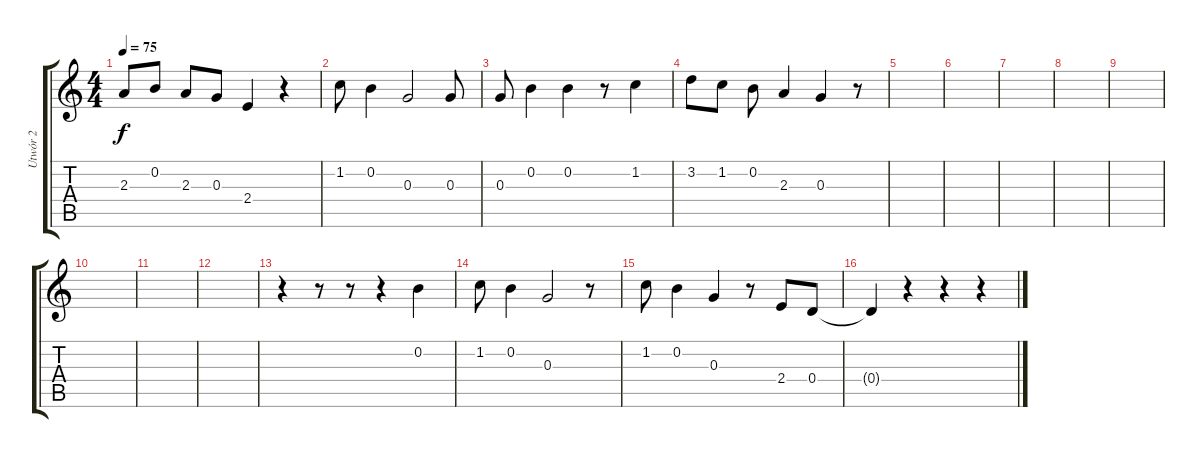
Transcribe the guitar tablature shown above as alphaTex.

\track ("Utwór 2" "Utwór 2") {instrument distortionguitar}
\staff {score tabs}
\tuning (E4 B3 G3 D3 A2 E2) {hide}
\ts (4 4)
\tempo 75
\clef g2
\ks c
2.3.8{dy f} 0.2.8 2.3.8 0.3.8 2.4.4 r.4 |
1.2.8 0.2.4 0.3.2 0.3.8 |
0.3.8 0.2.4 0.2.4 r.8 1.2.4 |
3.2.8 1.2.8 0.2.8 2.3.4 0.3.4 r.8 |
|
|
|
|
|
|
|
|
r.4 r.8 r.8 r.4 0.2.4 |
1.2.8 0.2.4 0.3.2 r.8 |
1.2.8 0.2.4 0.3.4 r.8 2.4.8 0.4.8 |
0.4{t}.4 r.4 r.4 r.4
